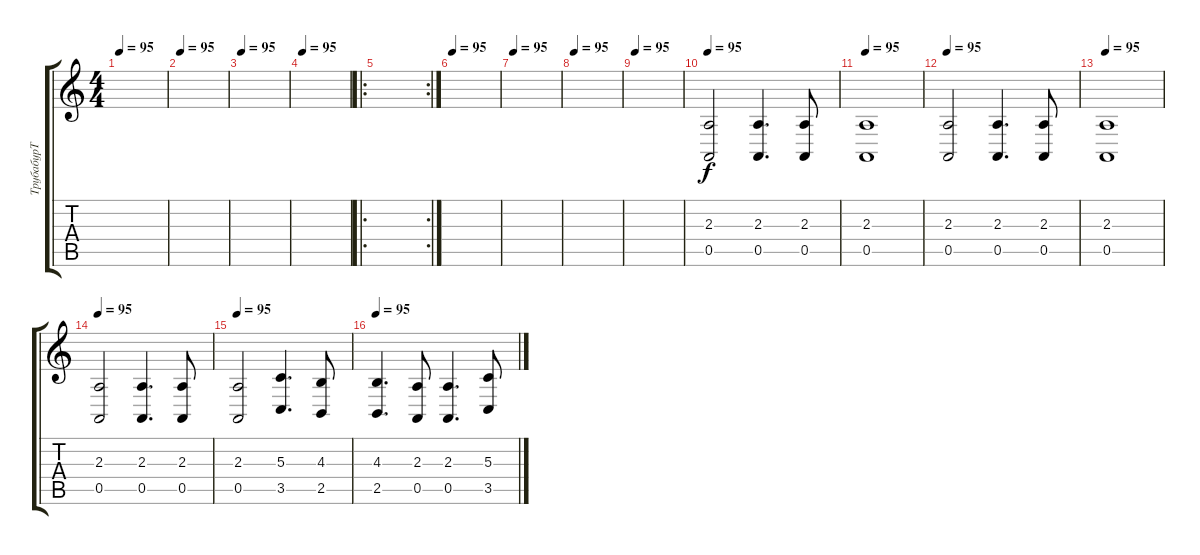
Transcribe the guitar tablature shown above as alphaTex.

\track ("ТрубабурТ" "ТрубабурТ") {instrument oboe}
\staff {score tabs}
\tuning (E4 B3 G3 D3 A2 E2) {hide}
\ts (4 4)
\tempo 95
\clef g2
\ks c
|
\tempo 95
|
\tempo 95
|
\tempo 95
|
\ro
\rc 2
|
\tempo 95
|
\tempo 95
|
\tempo 95
|
\tempo 95
|
\tempo 95
(2.3 0.5).2 (2.3 0.5).4{d} (2.3 0.5).8 |
\tempo 95
(2.3 0.5).1 |
\tempo 95
(2.3 0.5).2 (2.3 0.5).4{d} (2.3 0.5).8 |
\tempo 95
(2.3 0.5).1 |
\tempo 95
(2.3 0.5).2 (2.3 0.5).4{d} (2.3 0.5).8 |
\tempo 95
(2.3 0.5).2 (5.3 3.5).4{d} (4.3 2.5).8 |
\tempo 95
(4.3 2.5).4{d} (2.3 0.5).8{dy f} (2.3 0.5).4{d} (5.3 3.5).8
